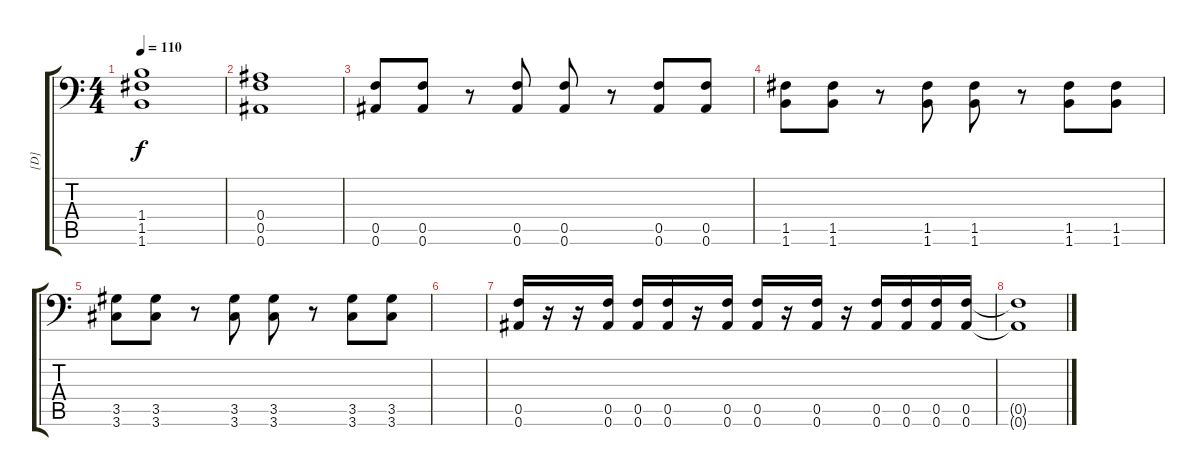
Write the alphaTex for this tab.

\track ("[D]" "[D]") {instrument distortionguitar}
\staff {score tabs}
\tuning (C4 G3 Eb3 Bb2 F2 Bb1) {hide}
\ts (4 4)
\tempo 110
\clef f4
\ks c
(1.4 1.5 1.6).1{dy f} |
(0.4 0.5 0.6).1 |
(0.5 0.6).8 (0.5 0.6).8 r.8 (0.5 0.6).8 (0.5 0.6).8 r.8 (0.5 0.6).8 (0.5 0.6).8 |
(1.5 1.6).8 (1.5 1.6).8 r.8 (1.5 1.6).8 (1.5 1.6).8 r.8 (1.5 1.6).8 (1.5 1.6).8 |
(3.5 3.6).8 (3.5 3.6).8 r.8 (3.5 3.6).8 (3.5 3.6).8 r.8 (3.5 3.6).8 (3.5 3.6).8 |
|
(0.5 0.6).16 r.16 r.16 (0.5 0.6).16 (0.5 0.6).16 (0.5 0.6).16 r.16 (0.5 0.6).16 (0.5 0.6).16 r.16 (0.5 0.6).16 r.16 (0.5 0.6).16 (0.5 0.6).16 (0.5 0.6).16 (0.5 0.6).16 |
(0.5{t} 0.6{t}).1
